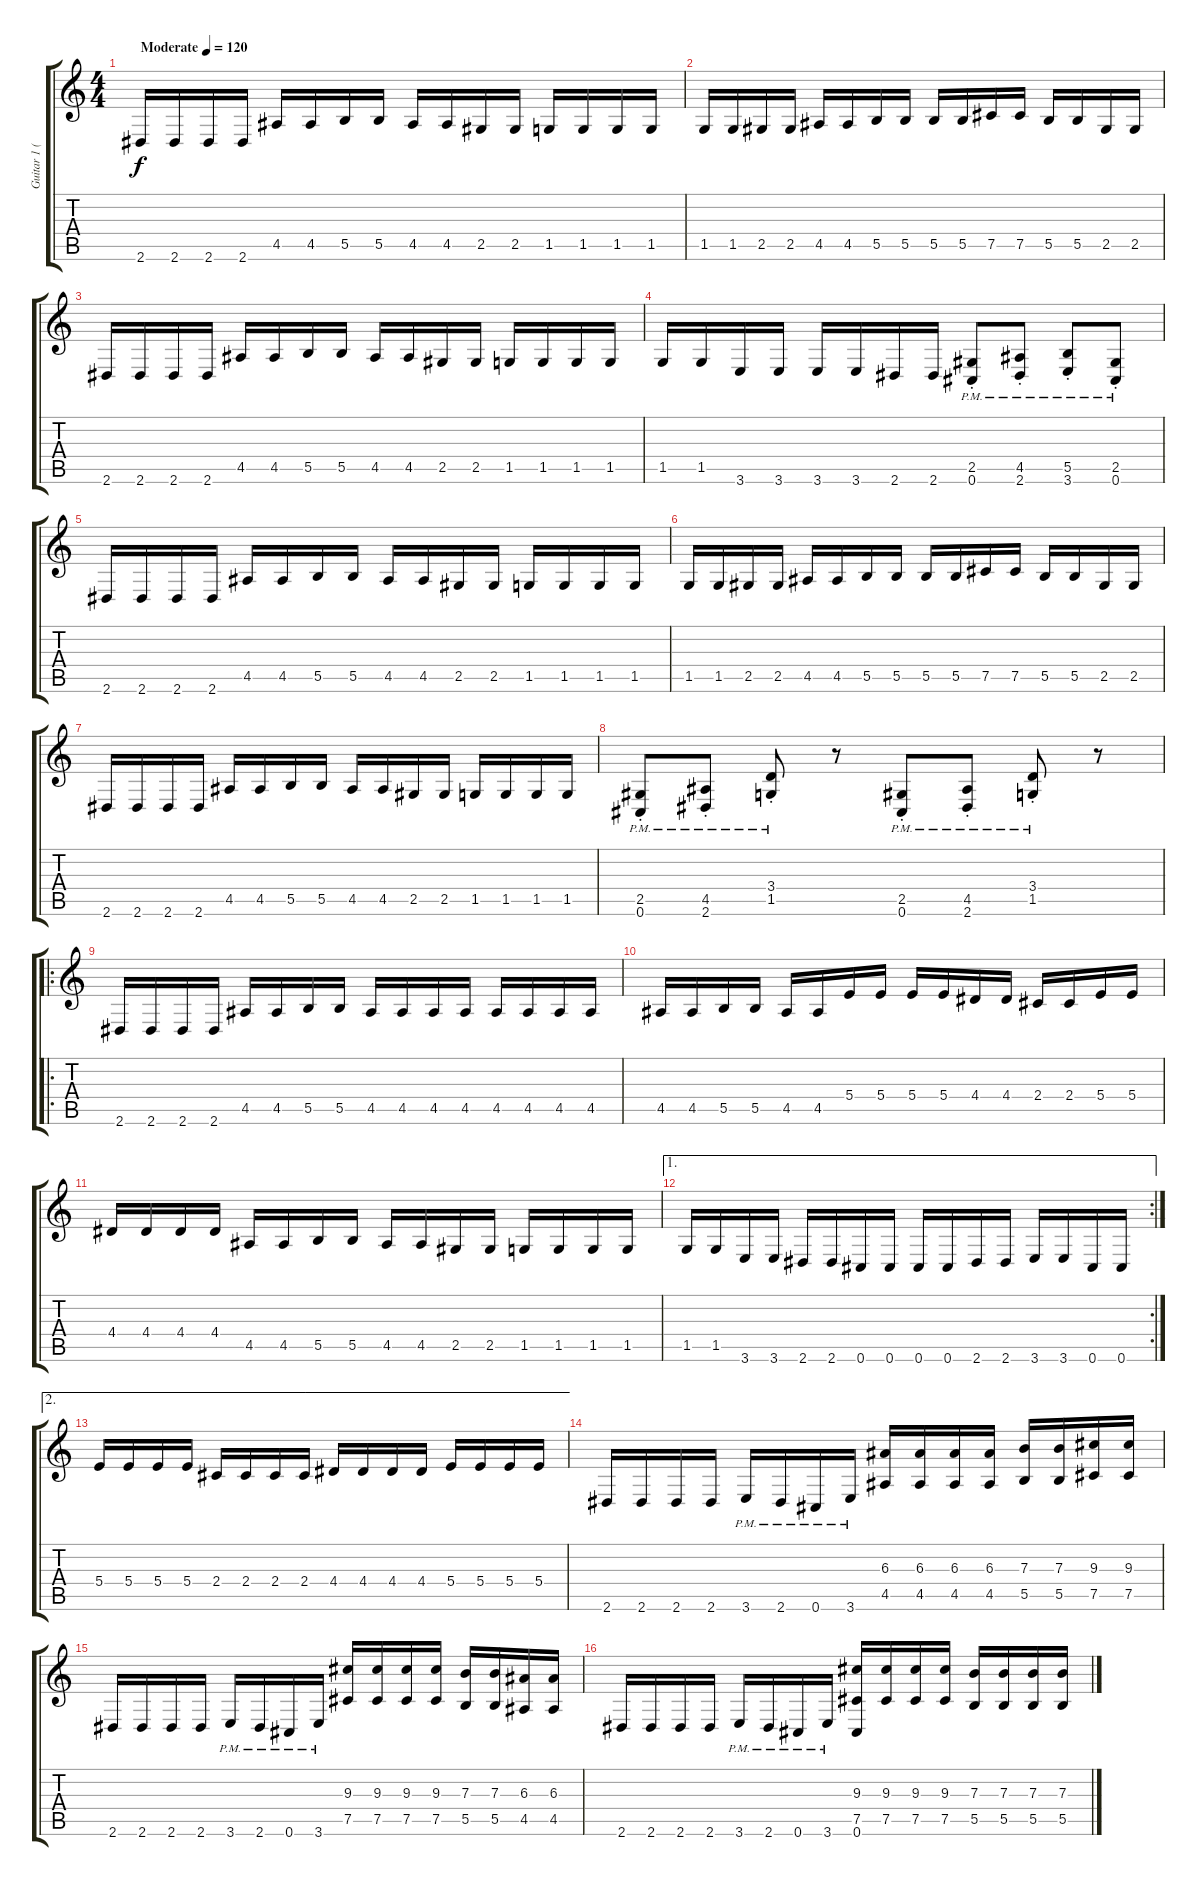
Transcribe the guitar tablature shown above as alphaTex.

\track ("Guitar 1 (Right)" "Guitar 1 (") {instrument distortionguitar}
\staff {score tabs}
\tuning (Db4 Ab3 E3 B2 Gb2 Db2) {hide}
\ts (4 4)
\tempo (120 "Moderate")
\clef g2
\ks c
2.6.16{dy f instrument distortionguitar} 2.6.16 2.6.16 2.6.16 4.5.16 4.5.16 5.5.16 5.5.16 4.5.16 4.5.16 2.5.16 2.5.16 1.5.16 1.5.16 1.5.16 1.5.16 |
1.5.16 1.5.16 2.5.16 2.5.16 4.5.16 4.5.16 5.5.16 5.5.16 5.5.16 5.5.16 7.5.16 7.5.16 5.5.16 5.5.16 2.5.16 2.5.16 |
2.6.16 2.6.16 2.6.16 2.6.16 4.5.16 4.5.16 5.5.16 5.5.16 4.5.16 4.5.16 2.5.16 2.5.16 1.5.16 1.5.16 1.5.16 1.5.16 |
1.5.16 1.5.16 3.6.16 3.6.16 3.6.16 3.6.16 2.6.16 2.6.16 (2.5{pm st} 0.6{pm st}).8 (4.5{pm st} 2.6{pm st}).8 (5.5{pm st} 3.6{pm st}).8 (2.5{pm st} 0.6{pm st}).8 |
2.6.16 2.6.16 2.6.16 2.6.16 4.5.16 4.5.16 5.5.16 5.5.16 4.5.16 4.5.16 2.5.16 2.5.16 1.5.16 1.5.16 1.5.16 1.5.16 |
1.5.16 1.5.16 2.5.16 2.5.16 4.5.16 4.5.16 5.5.16 5.5.16 5.5.16 5.5.16 7.5.16 7.5.16 5.5.16 5.5.16 2.5.16 2.5.16 |
2.6.16 2.6.16 2.6.16 2.6.16 4.5.16 4.5.16 5.5.16 5.5.16 4.5.16 4.5.16 2.5.16 2.5.16 1.5.16 1.5.16 1.5.16 1.5.16 |
(2.5{pm st} 0.6{pm st}).8 (4.5{pm st} 2.6{pm st}).8 (3.4{pm st} 1.5{pm st}).8 r.8 (2.5{pm st} 0.6{pm st}).8 (4.5{pm st} 2.6{pm st}).8 (3.4{pm st} 1.5{pm st}).8 r.8 |
\ro
2.6.16 2.6.16 2.6.16 2.6.16 4.5.16 4.5.16 5.5.16 5.5.16 4.5.16 4.5.16 4.5.16 4.5.16 4.5.16 4.5.16 4.5.16 4.5.16 |
4.5.16 4.5.16 5.5.16 5.5.16 4.5.16 4.5.16 5.4.16 5.4.16 5.4.16 5.4.16 4.4.16 4.4.16 2.4.16 2.4.16 5.4.16 5.4.16 |
4.4.16 4.4.16 4.4.16 4.4.16 4.5.16 4.5.16 5.5.16 5.5.16 4.5.16 4.5.16 2.5.16 2.5.16 1.5.16 1.5.16 1.5.16 1.5.16 |
\ae 1
\rc 2
1.5.16 1.5.16 3.6.16 3.6.16 2.6.16 2.6.16 0.6.16 0.6.16 0.6.16 0.6.16 2.6.16 2.6.16 3.6.16 3.6.16 0.6.16 0.6.16 |
\ae 2
5.4.16 5.4.16 5.4.16 5.4.16 2.4.16 2.4.16 2.4.16 2.4.16 4.4.16 4.4.16 4.4.16 4.4.16 5.4.16 5.4.16 5.4.16 5.4.16 |
2.6.16 2.6.16 2.6.16 2.6.16 3.6{pm}.16 2.6{pm}.16 0.6{pm}.16 3.6{pm}.16 (6.3 4.5).16 (6.3 4.5).16 (6.3 4.5).16 (6.3 4.5).16 (7.3 5.5).16 (7.3 5.5).16 (9.3 7.5).16 (9.3 7.5).16 |
2.6.16 2.6.16 2.6.16 2.6.16 3.6{pm}.16 2.6{pm}.16 0.6{pm}.16 3.6{pm}.16 (9.3 7.5).16 (9.3 7.5).16 (9.3 7.5).16 (9.3 7.5).16 (7.3 5.5).16 (7.3 5.5).16 (6.3 4.5).16 (6.3 4.5).16 |
2.6.16 2.6.16 2.6.16 2.6.16 3.6{pm}.16 2.6{pm}.16 0.6{pm}.16 3.6{pm}.16 (9.3 7.5 0.6).16 (9.3 7.5).16 (9.3 7.5).16 (9.3 7.5).16 (7.3 5.5).16 (7.3 5.5).16 (7.3 5.5).16 (7.3 5.5).16
